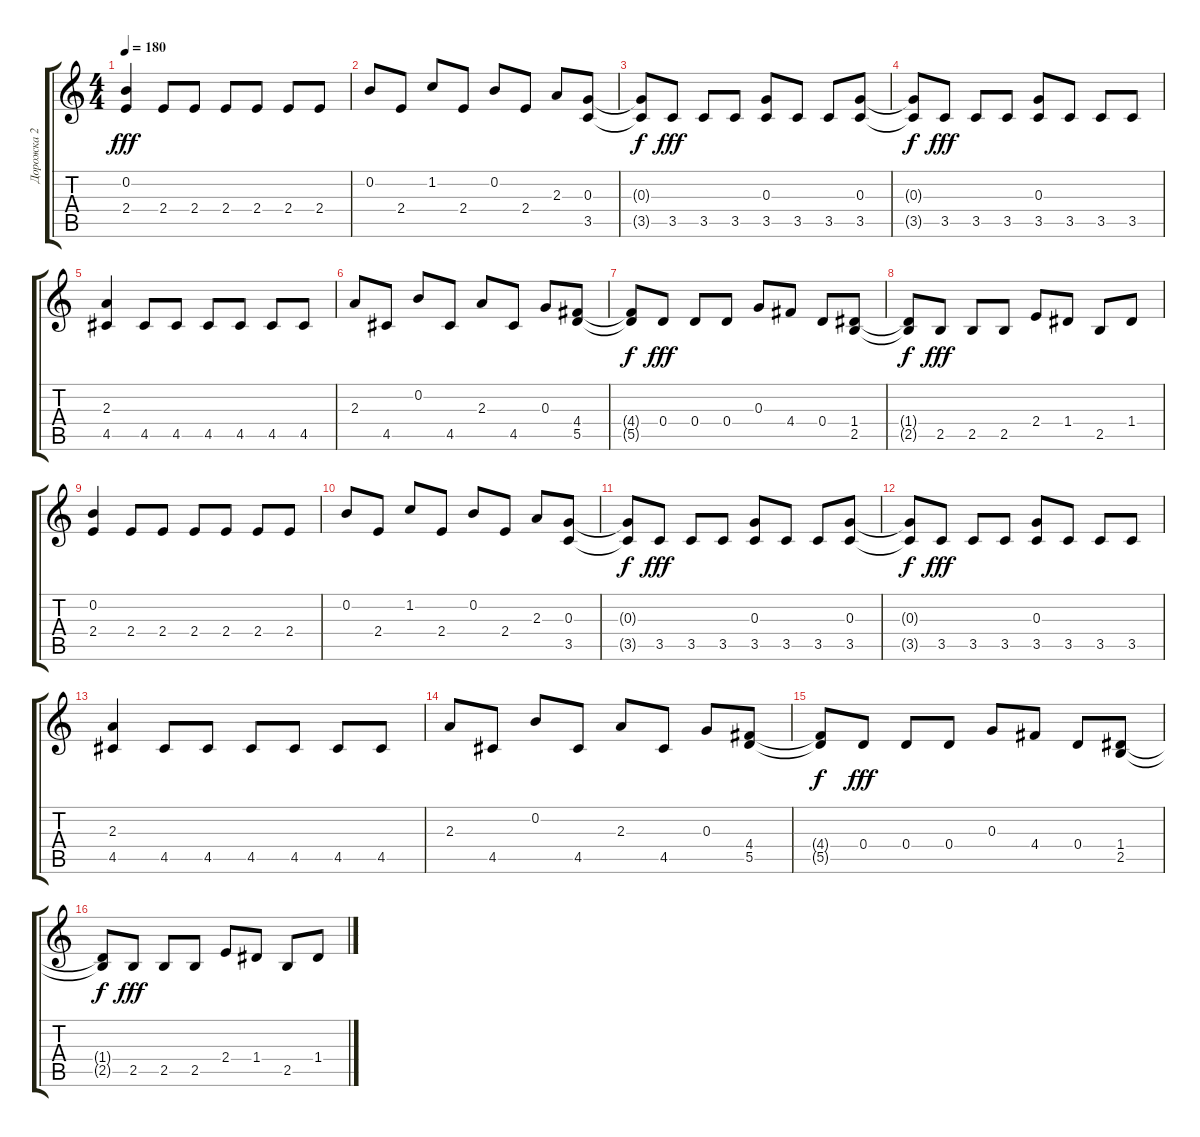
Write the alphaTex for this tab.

\track ("Дорожка 2" "Дорожка 2") {instrument distortionguitar}
\staff {score tabs}
\tuning (E4 B3 G3 D3 A2 E2) {hide}
\ts (4 4)
\tempo 180
\clef g2
\ks c
(0.2 2.4).4{dy fff} 2.4.8 2.4.8 2.4.8 2.4.8 2.4.8 2.4.8 |
0.2.8 2.4.8 1.2.8 2.4.8 0.2.8 2.4.8 2.3.8 (0.3 3.5).8 |
(0.3{t} 3.5{t}).8{dy f} 3.5.8{dy fff} 3.5.8 3.5.8 (0.3 3.5).8 3.5.8 3.5.8 (0.3 3.5).8 |
(0.3{t} 3.5{t}).8{dy f} 3.5.8{dy fff} 3.5.8 3.5.8 (0.3 3.5).8 3.5.8 3.5.8 3.5.8 |
(2.3 4.5).4 4.5.8 4.5.8 4.5.8 4.5.8 4.5.8 4.5.8 |
2.3.8 4.5.8 0.2.8 4.5.8 2.3.8 4.5.8 0.3.8 (4.4 5.5).8 |
(4.4{t} 5.5{t}).8{dy f} 0.4.8{dy fff} 0.4.8 0.4.8 0.3.8 4.4.8 0.4.8 (1.4 2.5).8 |
(1.4{t} 2.5{t}).8{dy f} 2.5.8{dy fff} 2.5.8 2.5.8 2.4.8 1.4.8 2.5.8 1.4.8 |
(0.2 2.4).4 2.4.8 2.4.8 2.4.8 2.4.8 2.4.8 2.4.8 |
0.2.8 2.4.8 1.2.8 2.4.8 0.2.8 2.4.8 2.3.8 (0.3 3.5).8 |
(0.3{t} 3.5{t}).8{dy f} 3.5.8{dy fff} 3.5.8 3.5.8 (0.3 3.5).8 3.5.8 3.5.8 (0.3 3.5).8 |
(0.3{t} 3.5{t}).8{dy f} 3.5.8{dy fff} 3.5.8 3.5.8 (0.3 3.5).8 3.5.8 3.5.8 3.5.8 |
(2.3 4.5).4 4.5.8 4.5.8 4.5.8 4.5.8 4.5.8 4.5.8 |
2.3.8 4.5.8 0.2.8 4.5.8 2.3.8 4.5.8 0.3.8 (4.4 5.5).8 |
(4.4{t} 5.5{t}).8{dy f} 0.4.8{dy fff} 0.4.8 0.4.8 0.3.8 4.4.8 0.4.8 (1.4 2.5).8 |
(1.4{t} 2.5{t}).8{dy f} 2.5.8{dy fff} 2.5.8 2.5.8 2.4.8 1.4.8 2.5.8 1.4.8
